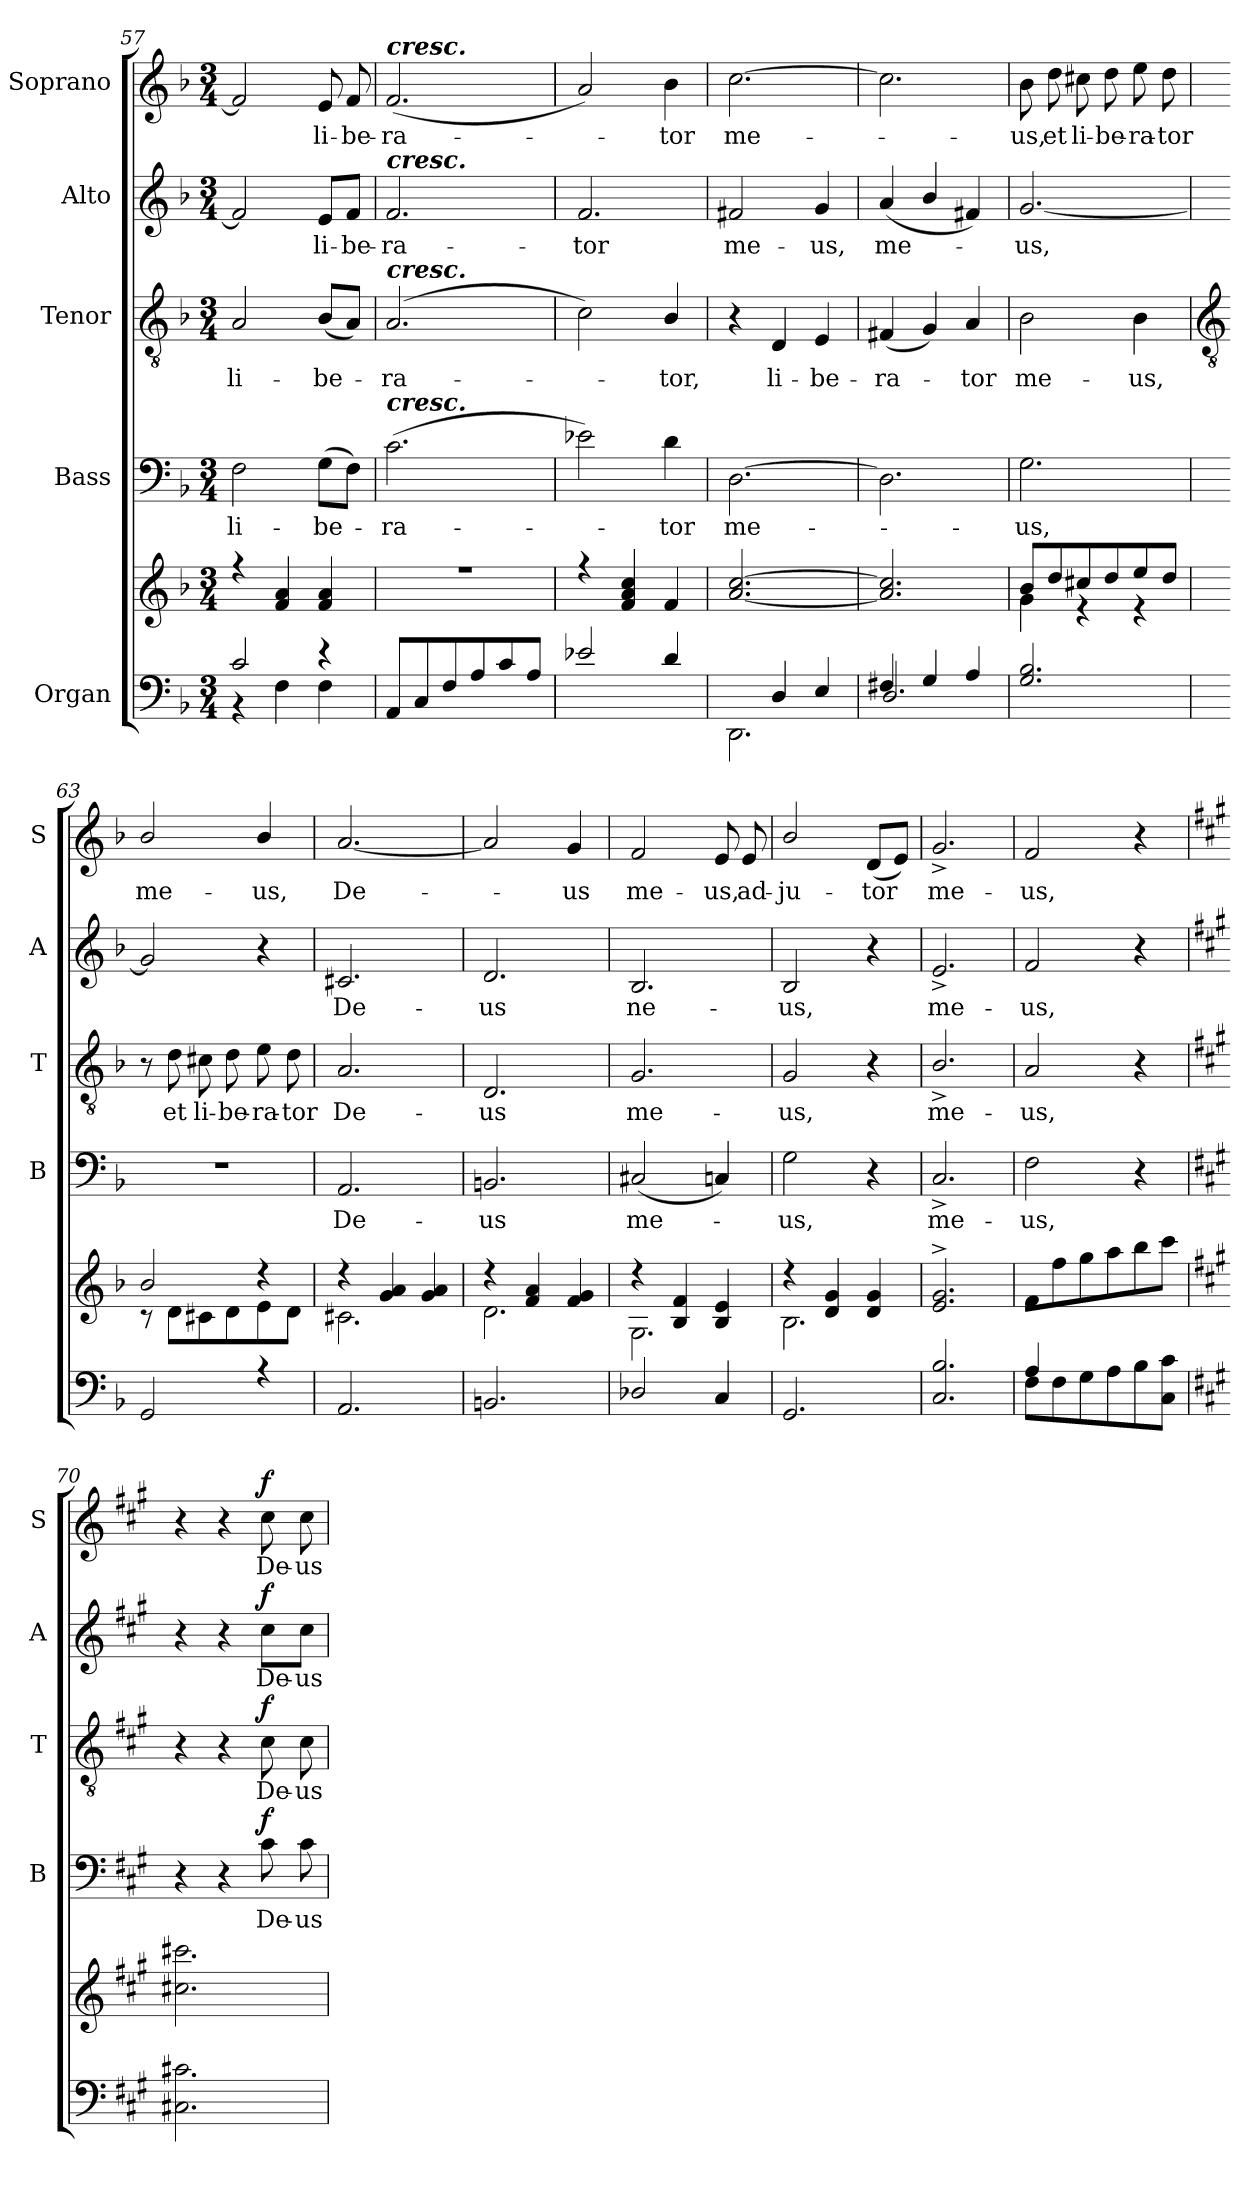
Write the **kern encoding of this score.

**kern	**kern	**kern	**text	**dynam	**kern	**text	**dynam	**kern	**text	**dynam	**kern	**text	**dynam
*part5	*part5	*part4	*part4	*part4	*part3	*part3	*part3	*part2	*part2	*part2	*part1	*part1	*part1
*staff6	*staff5	*staff4	*staff4	*staff4	*staff3	*staff3	*staff3	*staff2	*staff2	*staff2	*staff1	*staff1	*staff1
*I"Organ	*	*I"Bass	*	*	*I"Tenor	*	*	*I"Alto	*	*	*I"Soprano	*	*
*	*	*I'B	*	*	*I'T	*	*	*I'A	*	*	*I'S	*	*
*clefF4	*clefG2	*clefF4	*	*	*clefGv2	*	*	*clefG2	*	*	*clefG2	*	*
*k[b-]	*k[b-]	*k[b-]	*	*	*k[b-]	*	*	*k[b-]	*	*	*k[b-]	*	*
*F:	*F:	*F:	*	*	*F:	*	*	*F:	*	*	*F:	*	*
*M3/4	*M3/4	*M3/4	*	*	*M3/4	*	*	*M3/4	*	*	*M3/4	*	*
=57	=57	=57	=57	=57	=57	=57	=57	=57	=57	=57	=57	=57	=57
*^	*^	*	*	*	*	*	*	*	*	*	*	*	*
!	!	!	!LO:N:vis=1	!	!LO:LY:b	!	!	!LO:LY:b	!	!	!	!	!	!	!
2c/	4r	4r	2.ryy	2F	li-	.	2A	li-	.	2f]	.	.	2f]	.	.
.	4F\	4f/ 4a/	.	.	.	.	.	.	.	.	.	.	.	.	.
!	!	!	!	!	!LO:LY:b	!	!	!LO:LY:b	!	!	!LO:LY:b	!	!	!LO:LY:b	!
4r	4F\	4f/ 4a/	.	(>8GL	-be-	.	(<8B-L	-be-	.	8e/L	li-	.	8e	li-	.
!	!	!	!	!	!	!	!	!	!	!	!LO:LY:b	!	!	!LO:LY:b	!
.	.	.	.	8FJ)	.	.	8AJ)	.	.	8f/J	-be-	.	8f	-be-	.
=58	=58	=58	=58	=58	=58	=58	=58	=58	=58	=58	=58	=58	=58	=58	=58
!	!	!	!	!	!	!	!	!	!	!	!	!	!LO:TX:a:Bi:t=cresc.	!	!
!	!	!	!	!	!	!	!	!	!	!LO:TX:a:Bi:t=cresc.	!	!	!	!	!
!	!	!	!	!	!	!	!LO:TX:a:Bi:t=cresc.	!	!	!	!	!	!	!	!
!	!	!	!	!LO:TX:a:Bi:t=cresc.	!	!	!	!	!	!	!	!	!	!	!
!	!LO:N:vis=1	!LO:N:vis=1	!LO:N:vis=1	!	!LO:LY:b	!	!	!LO:LY:b	!	!	!LO:LY:b	!	!	!LO:LY:b	!
8AA/L	2.ryy	2.r	2.ryy	(>2.c	ra-	.	(<2.A	ra-	.	2.f	-ra-	.	(<2.f	-ra-	.
8C/	.	.	.	.	.	.	.	.	.	.	.	.	.	.	.
8F/	.	.	.	.	.	.	.	.	.	.	.	.	.	.	.
8A/	.	.	.	.	.	.	.	.	.	.	.	.	.	.	.
8c/	.	.	.	.	.	.	.	.	.	.	.	.	.	.	.
8A/J	.	.	.	.	.	.	.	.	.	.	.	.	.	.	.
=59	=59	=59	=59	=59	=59	=59	=59	=59	=59	=59	=59	=59	=59	=59	=59
!	!LO:N:vis=1	!	!LO:N:vis=1	!	!	!	!	!	!	!	!LO:LY:b	!	!	!	!
2e-X/	2.ryy	4r	2.ryy	2e-X)	.	.	2c)	.	.	2.f	-tor	.	2a)	.	.
.	.	4f/ 4a/ 4cc/	.	.	.	.	.	.	.	.	.	.	.	.	.
!	!	!	!	!	!LO:LY:b	!	!	!LO:LY:b	!	!	!	!	!	!LO:LY:b	!
4d/	.	4f/	.	4d	tor	.	4B-/	tor,	.	.	.	.	4b-	tor	.
=60	=60	=60	=60	=60	=60	=60	=60	=60	=60	=60	=60	=60	=60	=60	=60
*	*^	*	*	*	*	*	*	*	*	*	*	*	*	*	*
!	!	!LO:N:vis=1	!	!	!	!LO:LY:b	!	!	!	!	!	!LO:LY:b	!	!	!LO:LY:b	!
4ryy	2.DD\	2.ryy	[2.a/ [2.cc/	4ryy	[2.D	me-	.	4r	.	.	2f#X	me-	.	[2.cc	me-	.
!	!	!	!	!	!	!	!	!	!LO:LY:b	!	!	!	!	!	!	!
4D/	.	.	.	2ryy	.	.	.	4D	li-	.	.	.	.	.	.	.
!	!	!	!	!	!	!	!	!	!LO:LY:b	!	!	!LO:LY:b	!	!	!	!
4E/	.	.	.	.	.	.	.	4E	-be-	.	4g	-us,	.	.	.	.
*	*	*	*v	*v	*	*	*	*	*	*	*	*	*	*	*	*
=61	=61	=61	=61	=61	=61	=61	=61	=61	=61	=61	=61	=61	=61	=61	=61
!	!	!LO:N:vis=1	!	!	!	!	!	!LO:LY:b	!	!	!LO:LY:b	!	!	!	!
4F#X/	2.D/	2.ryy	2.a/] 2.cc/]	2.D]	.	.	(<4F#X	-ra-	.	(<4a	me-	.	2.cc]	.	.
4G/	.	.	.	.	.	.	4G)	.	.	4b-/	.	.	.	.	.
!	!	!	!	!	!	!	!	!LO:LY:b	!	!	!	!	!	!	!
4A/	.	.	.	.	.	.	4A	tor	.	4f#X)	.	.	.	.	.
*	*v	*v	*	*	*	*	*	*	*	*	*	*	*	*	*
=62	=62	=62	=62	=62	=62	=62	=62	=62	=62	=62	=62	=62	=62	=62
!	!LO:N:vis=1	!	!	!LO:LY:b	!	!	!LO:LY:b	!	!	!LO:LY:b	!	!	!LO:LY:b	!
*	*	*^	*	*	*	*	*	*	*	*	*	*	*	*
2.G/ 2.B-/	2.ryy	8b-/L	4g\	2.G	us,	.	2B-	me-	.	[2.g	us,	.	8b-	us,	.
!	!	!	!	!	!	!	!	!	!	!	!	!	!	!LO:LY:b	!
.	.	8dd/	.	.	.	.	.	.	.	.	.	.	8dd	et	.
!	!	!	!	!	!	!	!	!	!	!	!	!	!	!LO:LY:b	!
.	.	8cc#X/	4r	.	.	.	.	.	.	.	.	.	8cc#X	li-	.
!	!	!	!	!	!	!	!	!	!	!	!	!	!	!LO:LY:b	!
.	.	8dd/	.	.	.	.	.	.	.	.	.	.	8dd	-be-	.
!	!	!	!	!	!	!	!	!LO:LY:b	!	!	!	!	!	!LO:LY:b	!
.	.	8ee/	4r	.	.	.	4B-	-us,	.	.	.	.	8ee	-ra-	.
!	!	!	!	!	!	!	!	!	!	!	!	!	!	!LO:LY:b	!
.	.	8dd/J	.	.	.	.	.	.	.	.	.	.	8dd	-tor	.
!!LO:LB:g=z
=63	=63	=63	=63	=63	=63	=63	=63	=63	=63	=63	=63	=63	=63	=63	=63
*	*	*	*	*	*	*	*clefGv2	*	*	*	*	*	*	*	*
!	!LO:N:vis=1	!	!	!LO:N:vis=1	!	!	!	!	!	!	!	!	!	!LO:LY:b	!
2GG/	2.ryy	2b-/	8r	2.r	.	.	8r	.	.	2g]	.	.	2b-/	me-	.
!	!	!	!	!	!	!	!	!LO:LY:b	!	!	!	!	!	!	!
.	.	.	8d\L	.	.	.	8d	et	.	.	.	.	.	.	.
!	!	!	!	!	!	!	!	!LO:LY:b	!	!	!	!	!	!	!
.	.	.	8c#X\	.	.	.	8c#X	li-	.	.	.	.	.	.	.
!	!	!	!	!	!	!	!	!LO:LY:b	!	!	!	!	!	!	!
.	.	.	8d\	.	.	.	8d	-be-	.	.	.	.	.	.	.
!	!	!	!	!	!	!	!	!LO:LY:b	!	!	!	!	!	!LO:LY:b	!
4r	.	4r	8e\	.	.	.	8e	-ra-	.	4r	.	.	4b-/	-us,	.
!	!	!	!	!	!	!	!	!LO:LY:b	!	!	!	!	!	!	!
.	.	.	8d\J	.	.	.	8d	-tor	.	.	.	.	.	.	.
=64	=64	=64	=64	=64	=64	=64	=64	=64	=64	=64	=64	=64	=64	=64	=64
!	!LO:N:vis=1	!	!	!	!LO:LY:b	!	!	!LO:LY:b	!	!	!LO:LY:b	!	!	!LO:LY:b	!
2.AA/	2.ryy	4r	2.c#X\	2.AA	De-	.	2.A	De-	.	2.c#X	De-	.	[2.a	De-	.
.	.	4g/ 4a/	.	.	.	.	.	.	.	.	.	.	.	.	.
.	.	4g/ 4a/	.	.	.	.	.	.	.	.	.	.	.	.	.
=65	=65	=65	=65	=65	=65	=65	=65	=65	=65	=65	=65	=65	=65	=65	=65
!	!LO:N:vis=1	!	!	!	!LO:LY:b	!	!	!LO:LY:b	!	!	!LO:LY:b	!	!	!	!
2.BBn/	2.ryy	4r	2.d\	2.BBn	-us	.	2.D	-us	.	2.d	-us	.	2a]	.	.
.	.	4f/ 4a/	.	.	.	.	.	.	.	.	.	.	.	.	.
!	!	!	!	!	!	!	!	!	!	!	!	!	!	!LO:LY:b	!
.	.	4f/ 4g/	.	.	.	.	.	.	.	.	.	.	4g	us	.
=66	=66	=66	=66	=66	=66	=66	=66	=66	=66	=66	=66	=66	=66	=66	=66
!	!LO:N:vis=1	!	!	!	!LO:LY:b	!	!	!LO:LY:b	!	!	!LO:LY:b	!	!	!LO:LY:b	!
2D-X/	2.ryy	4r	2.G\	(<2C#X	me-	.	2.G	me-	.	2.B-	ne-	.	2f	me-	.
.	.	4B-/ 4f/	.	.	.	.	.	.	.	.	.	.	.	.	.
!	!	!	!	!	!	!	!	!	!	!	!	!	!	!LO:LY:b	!
4C/	.	4B-/ 4e/	.	4Cn)	.	.	.	.	.	.	.	.	8e	-us,	.
!	!	!	!	!	!	!	!	!	!	!	!	!	!	!LO:LY:b	!
.	.	.	.	.	.	.	.	.	.	.	.	.	8e	ad-	.
=67	=67	=67	=67	=67	=67	=67	=67	=67	=67	=67	=67	=67	=67	=67	=67
!	!LO:N:vis=1	!	!	!	!LO:LY:b	!	!	!LO:LY:b	!	!	!LO:LY:b	!	!	!LO:LY:b	!
2.GG/	2.ryy	4r	2.B-\	2G	us,	.	2G	-us,	.	2B-	-us,	.	2b-/	-ju-	.
.	.	4d/ 4g/	.	.	.	.	.	.	.	.	.	.	.	.	.
!	!	!	!	!	!	!	!	!	!	!	!	!	!	!LO:LY:b	!
.	.	4d/ 4g/	.	4r	.	.	4r	.	.	4r	.	.	(<8dL	-tor	.
.	.	.	.	.	.	.	.	.	.	.	.	.	8eJ)	.	.
=68	=68	=68	=68	=68	=68	=68	=68	=68	=68	=68	=68	=68	=68	=68	=68
!	!LO:N:vis=1	!	!LO:N:vis=1	!	!LO:LY:b	!	!	!LO:LY:b	!	!	!LO:LY:b	!	!	!LO:LY:b	!
2.C/ 2.B-/	2.ryy	2.e/^ 2.g/^	2.ryy	2.C^	me-	.	2.B-^/	me-	.	2.e^	me-	.	2.g^	me-	.
=69	=69	=69	=69	=69	=69	=69	=69	=69	=69	=69	=69	=69	=69	=69	=69
!	!	!	!LO:N:vis=1	!	!LO:LY:b	!	!	!LO:LY:b	!	!	!LO:LY:b	!	!	!LO:LY:b	!
4A/	8F\L	8f\L	2.ryy	2F	-us,	.	2A	-us,	.	2f	-us,	.	2f	-us,	.
.	8F\	8ff\	.	.	.	.	.	.	.	.	.	.	.	.	.
4ryy	8G\	8gg\	.	.	.	.	.	.	.	.	.	.	.	.	.
.	8A\	8aa\	.	.	.	.	.	.	.	.	.	.	.	.	.
4ryy	8B-\	8bb-\	.	4r	.	.	4r	.	.	4r	.	.	4r	.	.
.	8C\ 8c\J	8ccc\J	.	.	.	.	.	.	.	.	.	.	.	.	.
=70	=70	=70	=70	=70	=70	=70	=70	=70	=70	=70	=70	=70	=70	=70	=70
*k[f#c#g#]	*	*k[f#c#g#]	*	*k[f#c#g#]	*	*	*k[f#c#g#]	*	*	*k[f#c#g#]	*	*	*k[f#c#g#]	*	*
*A:	*	*A:	*	*A:	*	*	*A:	*	*	*A:	*	*	*A:	*	*
!LO:N:vis=1	!	!	!LO:N:vis=1	!	!	!	!	!	!	!	!	!	!	!	!
2.ryy	2.C#X\ 2.c#X\	2.cc#X\ 2.ccc#X\	2.ryy	4r	.	.	4r	.	.	4r	.	.	4r	.	.
.	.	.	.	4r	.	.	4r	.	.	4r	.	.	4r	.	.
!	!	!	!	!	!LO:LY:b	!LO:DY:b	!	!LO:LY:b	!LO:DY:b	!	!LO:LY:b	!LO:DY:b	!	!LO:LY:b	!LO:DY:b
.	.	.	.	8c#	De-	f	8c#	De-	f	8cc#\L	De-	f	8cc#	De-	f
!	!	!	!	!	!LO:LY:b	!	!	!LO:LY:b	!	!	!LO:LY:b	!	!	!LO:LY:b	!
.	.	.	.	8c#	-us	.	8c#	-us	.	8cc#\J	-us	.	8cc#	-us	.
*v	*v	*	*	*	*	*	*	*	*	*	*	*	*	*	*
*	*v	*v	*	*	*	*	*	*	*	*	*	*	*	*
=	=	=	=	=	=	=	=	=	=	=	=	=	=
*-	*-	*-	*-	*-	*-	*-	*-	*-	*-	*-	*-	*-	*-
